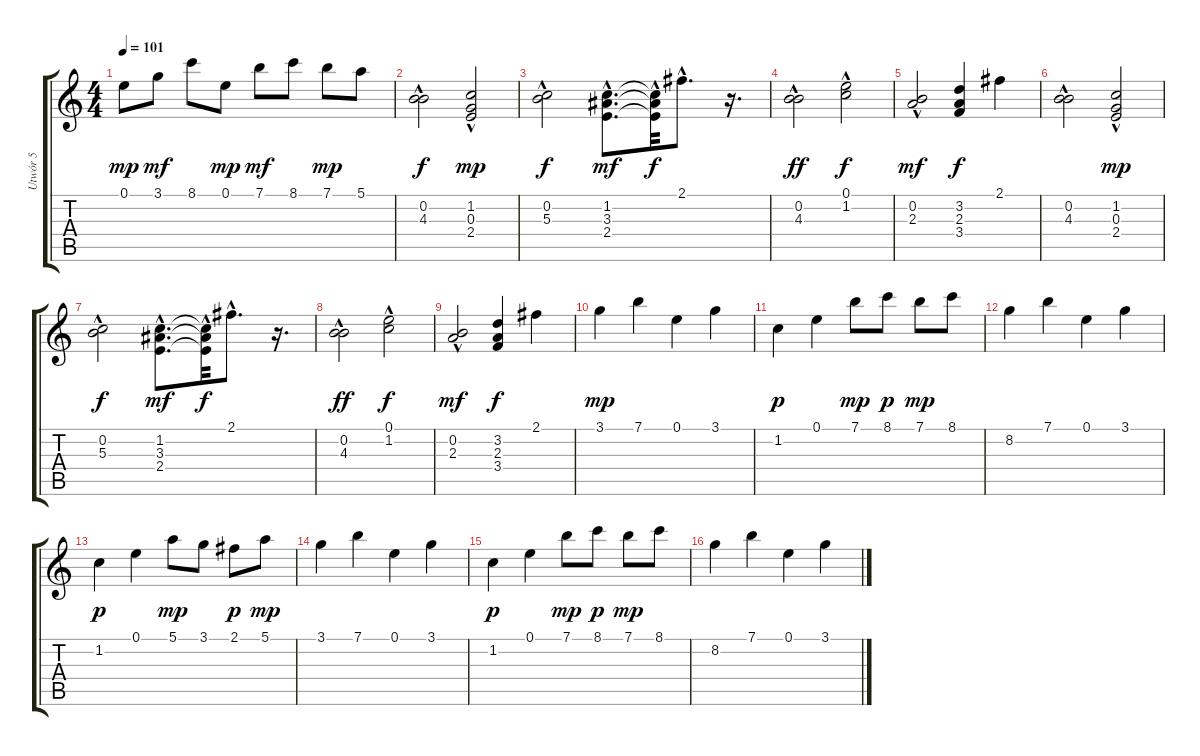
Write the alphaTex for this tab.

\track ("Utwór 5" "Utwór 5") {instrument overdrivenguitar}
\staff {score tabs}
\tuning (E4 B3 G3 D3 A2 E2) {hide}
\ts (4 4)
\tempo 101
\clef g2
\ks c
0.1.8{dy mp} 3.1.8{dy mf} 8.1.8 0.1.8{dy mp} 7.1.8{dy mf} 8.1.8 7.1.8{dy mp} 5.1.8 |
(0.2 4.3{hac}).2{dy f} (1.2{hac} 0.3{hac} 2.4{hac}).2{dy mp} |
(0.2 5.3{hac}).2{dy f} (1.2{hac} 3.3{hac} 2.4{hac}).8{d dy mf} (1.2{hac t} 3.3{t} 2.4{t}).32{dy f} 2.1{hac}.8{d} r.16{d} |
(0.2 4.3{hac}).2{dy ff} (0.1{hac} 1.2{hac}).2{dy f} |
(0.2 2.3{hac}).2{dy mf} (3.2 2.3 3.4).4{dy f} 2.1.4 |
(0.2 4.3{hac}).2 (1.2{hac} 0.3{hac} 2.4{hac}).2{dy mp} |
(0.2 5.3{hac}).2{dy f} (1.2{hac} 3.3{hac} 2.4{hac}).8{d dy mf} (1.2{hac t} 3.3{t} 2.4{t}).32{dy f} 2.1{hac}.8{d} r.16{d} |
(0.2 4.3{hac}).2{dy ff} (0.1{hac} 1.2{hac}).2{dy f} |
(0.2 2.3{hac}).2{dy mf} (3.2 2.3 3.4).4{dy f} 2.1.4 |
3.1.4{dy mp} 7.1.4 0.1.4 3.1.4 |
1.2.4{dy p} 0.1.4 7.1.8{dy mp} 8.1.8{dy p} 7.1.8{dy mp} 8.1.8 |
8.2.4 7.1.4 0.1.4 3.1.4 |
1.2.4{dy p} 0.1.4 5.1.8{dy mp} 3.1.8 2.1.8{dy p} 5.1.8{dy mp} |
3.1.4 7.1.4 0.1.4 3.1.4 |
1.2.4{dy p} 0.1.4 7.1.8{dy mp} 8.1.8{dy p} 7.1.8{dy mp} 8.1.8 |
8.2.4 7.1.4 0.1.4 3.1.4
